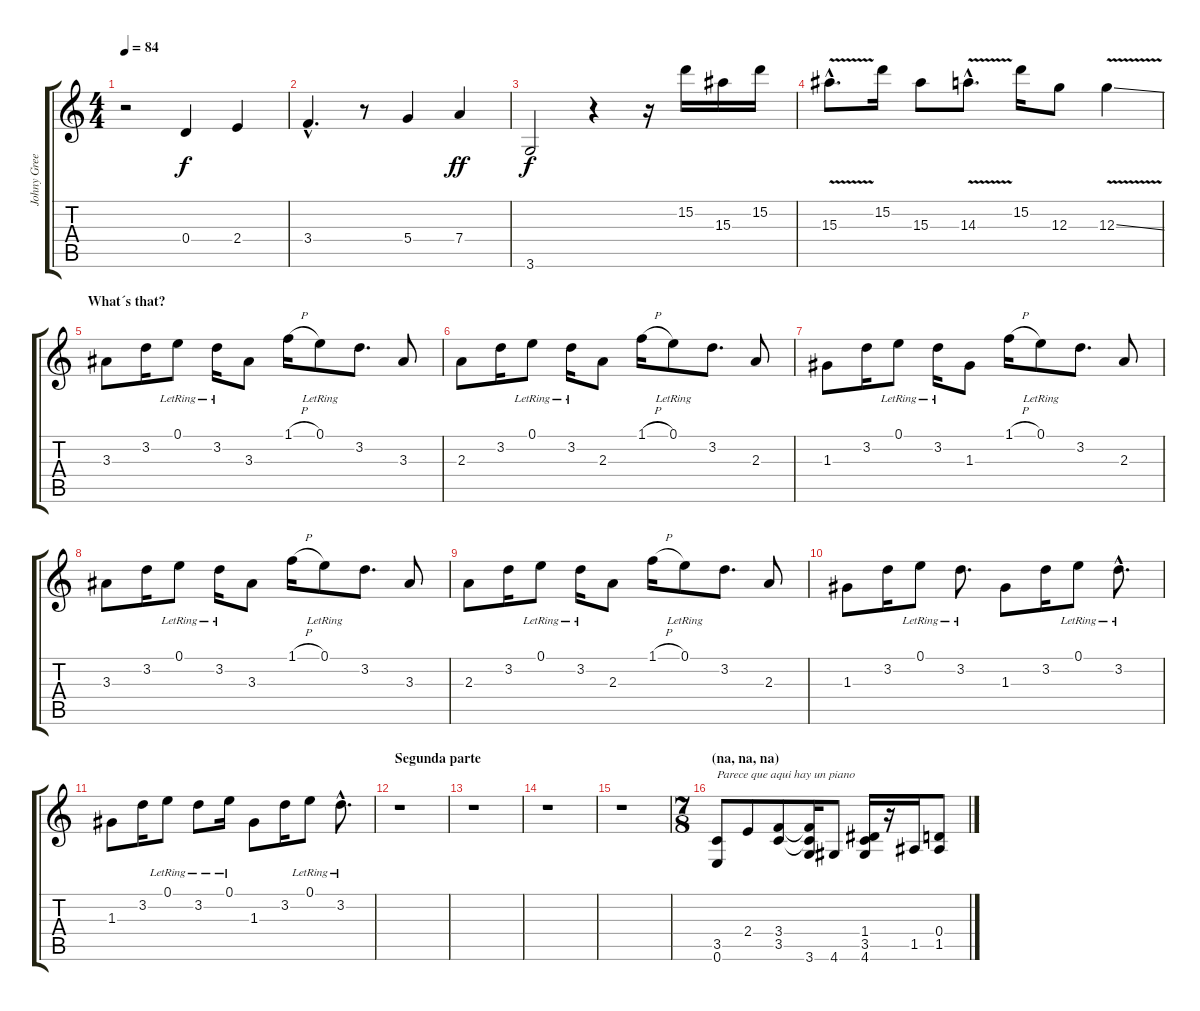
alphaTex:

\track ("Johny Greenwood" "Johny Gree") {instrument electricguitarjazz}
\staff {score tabs}
\tuning (E4 B3 G3 D3 A2 E2) {hide}
\ts (4 4)
\tempo 84
\clef g2
\ks c
r.2{dy f} 0.4.4 2.4.4 |
3.4{hac}.4{d} r.8 5.4.4 7.4.4{dy ff} |
3.6.2{dy f} r.4 r.16 15.2.16 15.3.16 15.2.16 |
15.3{v hac}.8{d} 15.2.16 15.3.8 14.3{v hac}.8{d} 15.2.16 12.3.8 12.3{v ss}.4 |
\section ("" "What´s that?")
3.3.8 3.2.16 0.1{lr}.8 3.2{lr}.16 3.3.8 1.1{h}.16 0.1{lr}.8 3.2.8{d} 3.3.8 |
2.3.8 3.2.16 0.1{lr}.8 3.2{lr}.16 2.3.8 1.1{h}.16 0.1{lr}.8 3.2.8{d} 2.3.8 |
1.3.8 3.2.16 0.1{lr}.8 3.2{lr}.16 1.3.8 1.1{h}.16 0.1{lr}.8 3.2.8{d} 2.3.8 |
3.3.8 3.2.16 0.1{lr}.8 3.2{lr}.16 3.3.8 1.1{h}.16 0.1{lr}.8 3.2.8{d} 3.3.8 |
2.3.8 3.2.16 0.1{lr}.8 3.2{lr}.16 2.3.8 1.1{h}.16 0.1{lr}.8 3.2.8{d} 2.3.8 |
1.3.8 3.2.16 0.1{lr}.8 3.2{lr}.8{d} 1.3.8 3.2.16 0.1{lr}.8 3.2{hac lr}.8{d} |
1.3.8 3.2.16 0.1{lr}.8 3.2{lr}.8 0.1{lr}.16 1.3.8 3.2.16 0.1{lr}.8 3.2{hac lr}.8{d} |
\section ("" "Segunda parte")
r.1 |
r.1 |
r.1 |
r.1 |
\ts (7 8)
\section ("" "(na, na, na)")
(3.5 0.6).8{txt "Parece que aqui hay un piano" volume 10 instrument electricgrandpiano} 2.4.8 (3.4 3.5).8 (3.4{t} 3.5{t} 3.6).16 4.6.8 (1.4 3.5 4.6).16 r.16 1.5.16 (0.4 1.5).8
